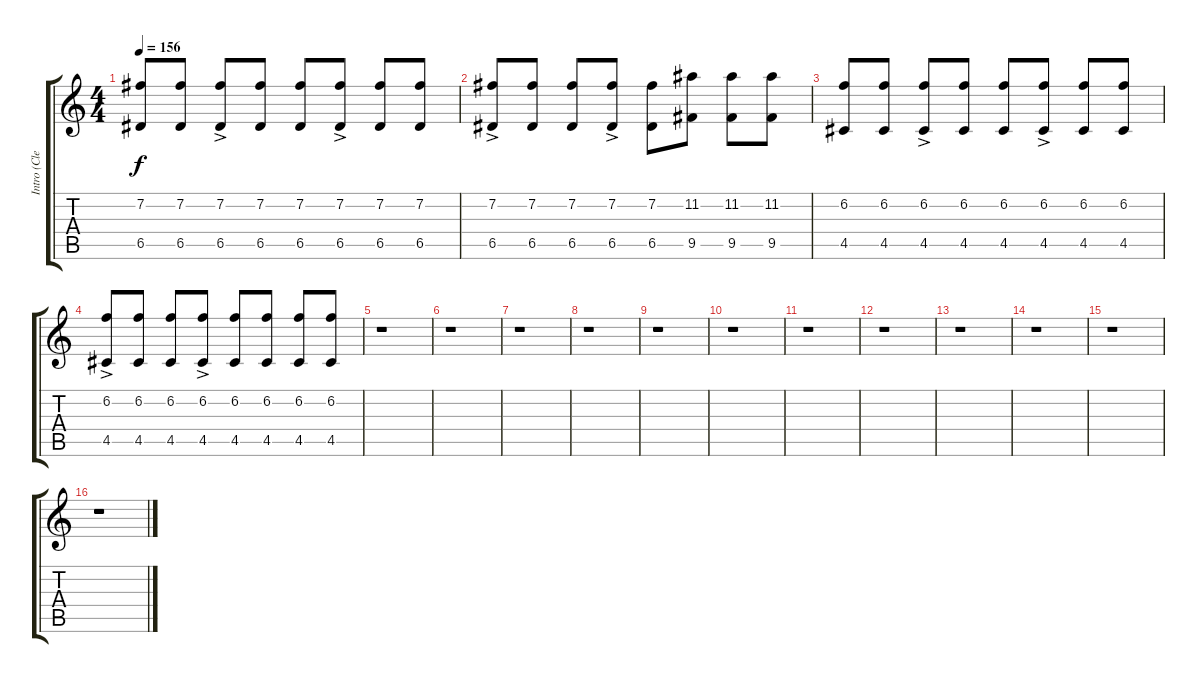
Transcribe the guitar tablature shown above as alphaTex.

\track ("Intro (Clean)" "Intro (Cle") {instrument electricguitarjazz}
\staff {score tabs}
\tuning (E4 B3 G3 D3 A2 E2) {hide}
\ts (4 4)
\tempo 156
\clef g2
\ks c
(7.2 6.5).8{dy f} (7.2 6.5).8 (7.2{ac} 6.5{ac}).8 (7.2 6.5).8 (7.2 6.5).8 (7.2{ac} 6.5{ac}).8 (7.2 6.5).8 (7.2 6.5).8 |
(7.2{ac} 6.5{ac}).8 (7.2 6.5).8 (7.2 6.5).8 (7.2{ac} 6.5{ac}).8 (7.2 6.5).8 (11.2 9.5).8 (11.2 9.5).8 (11.2 9.5).8 |
(6.2 4.5).8 (6.2 4.5).8 (6.2{ac} 4.5{ac}).8 (6.2 4.5).8 (6.2 4.5).8 (6.2{ac} 4.5{ac}).8 (6.2 4.5).8 (6.2 4.5).8 |
(6.2{ac} 4.5{ac}).8 (6.2 4.5).8 (6.2 4.5).8 (6.2{ac} 4.5{ac}).8 (6.2 4.5).8 (6.2 4.5).8 (6.2 4.5).8 (6.2 4.5).8 |
r.1 |
r.1 |
r.1 |
r.1 |
r.1 |
r.1 |
r.1 |
r.1 |
r.1 |
r.1 |
r.1 |
r.1
